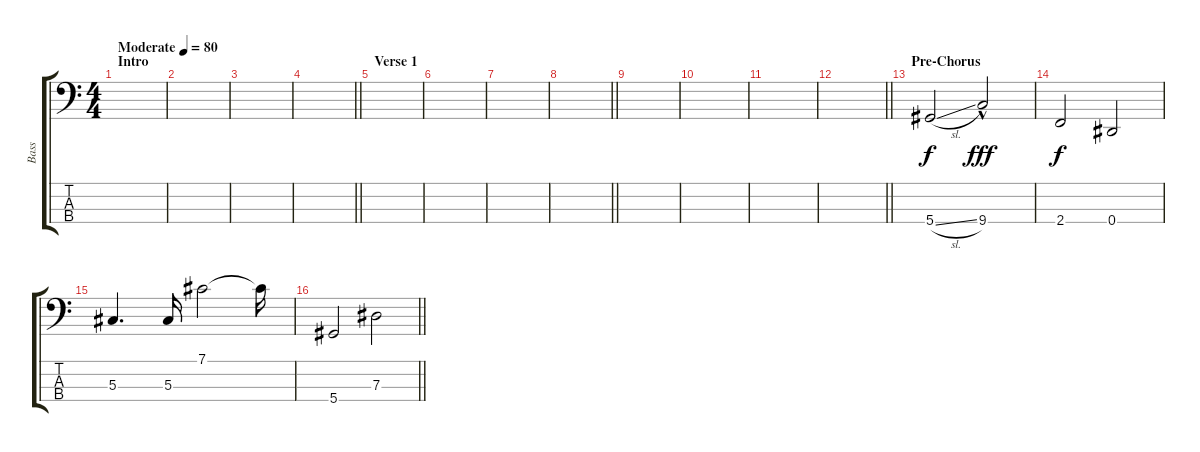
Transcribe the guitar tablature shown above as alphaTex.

\track ("Bass" "Bass") {instrument electricbassfinger}
\staff {score tabs}
\tuning (Gb2 Db2 Ab1 Eb1) {hide}
\ts (4 4)
\section ("" "Intro")
\tempo (80 "Moderate")
\clef f4
\ks c
|
|
|
\barLineRight lightlight
|
\section ("" "Verse 1")
|
|
|
\barLineRight lightlight
|
|
|
|
\barLineRight lightlight
|
\section ("" "Pre-Chorus")
5.4{sl}.2 9.4{hac}.2{dy fff} |
2.4.2{dy f} 0.4.2 |
5.3.4{d} 5.3.16 7.1.2 7.1{t}.16 |
\barLineRight lightlight
5.4.2 7.3.2
